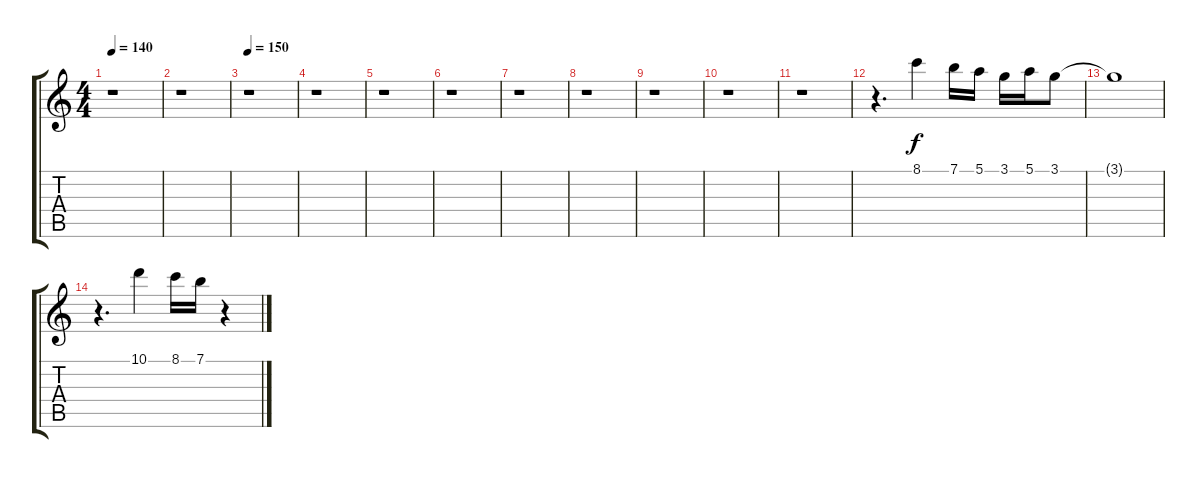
\track "" {instrument acousticguitarnylon}
\staff {score tabs}
\tuning (E4 B3 G3 D3 A2 E2) {hide}
\ts (4 4)
\tempo 140
\clef g2
\ks c
r.1{dy f} |
r.1 |
\tempo 150
r.1 |
r.1 |
r.1 |
r.1 |
r.1 |
r.1 |
r.1 |
r.1 |
r.1 |
r.4{d} 8.1.4 7.1.16 5.1.16 3.1.16 5.1.16 3.1.8 |
3.1{t}.1 |
r.4{d} 10.1.4 8.1.16 7.1.16 r.4
